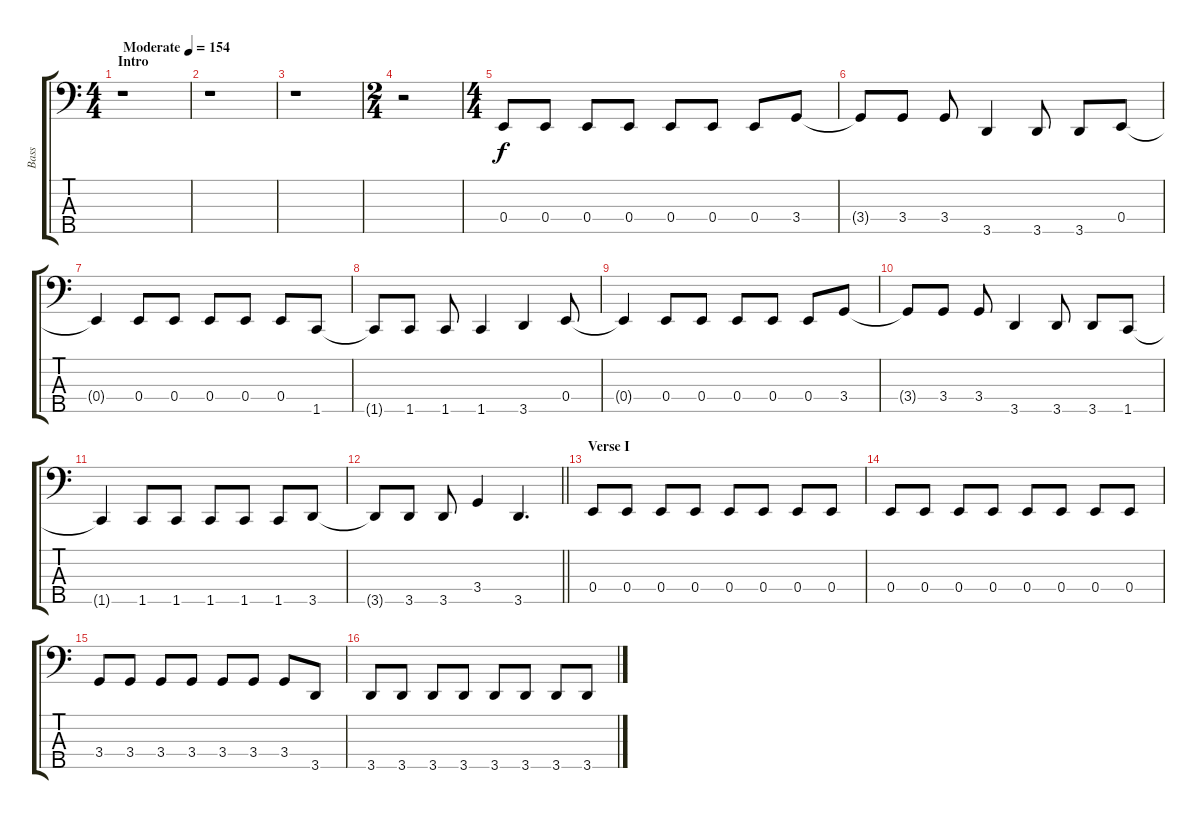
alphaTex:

\track ("Bass" "Bass") {instrument electricbassfinger}
\staff {score tabs}
\tuning (G2 D2 A1 E1 B0) {hide}
\ts (4 4)
\section ("" "Intro")
\tempo (154 "Moderate")
\clef f4
\ks c
r.1{dy f instrument electricbassfinger} |
r.1 |
r.1 |
\ts (2 4)
r.2 |
\ts (4 4)
0.4.8 0.4.8 0.4.8 0.4.8 0.4.8 0.4.8 0.4.8 3.4.8 |
3.4{t}.8 3.4.8 3.4.8 3.5.4 3.5.8 3.5.8 0.4.8 |
0.4{t}.4 0.4.8 0.4.8 0.4.8 0.4.8 0.4.8 1.5.8 |
1.5{t}.8 1.5.8 1.5.8 1.5.4 3.5.4 0.4.8 |
0.4{t}.4 0.4.8 0.4.8 0.4.8 0.4.8 0.4.8 3.4.8 |
3.4{t}.8 3.4.8 3.4.8 3.5.4 3.5.8 3.5.8 1.5.8 |
1.5{t}.4 1.5.8 1.5.8 1.5.8 1.5.8 1.5.8 3.5.8 |
\barLineRight lightlight
3.5{t}.8 3.5.8 3.5.8 3.4.4 3.5.4{d} |
\section ("" "Verse I")
0.4.8 0.4.8 0.4.8 0.4.8 0.4.8 0.4.8 0.4.8 0.4.8 |
0.4.8 0.4.8 0.4.8 0.4.8 0.4.8 0.4.8 0.4.8 0.4.8 |
3.4.8 3.4.8 3.4.8 3.4.8 3.4.8 3.4.8 3.4.8 3.5.8 |
3.5.8 3.5.8 3.5.8 3.5.8 3.5.8 3.5.8 3.5.8 3.5.8
